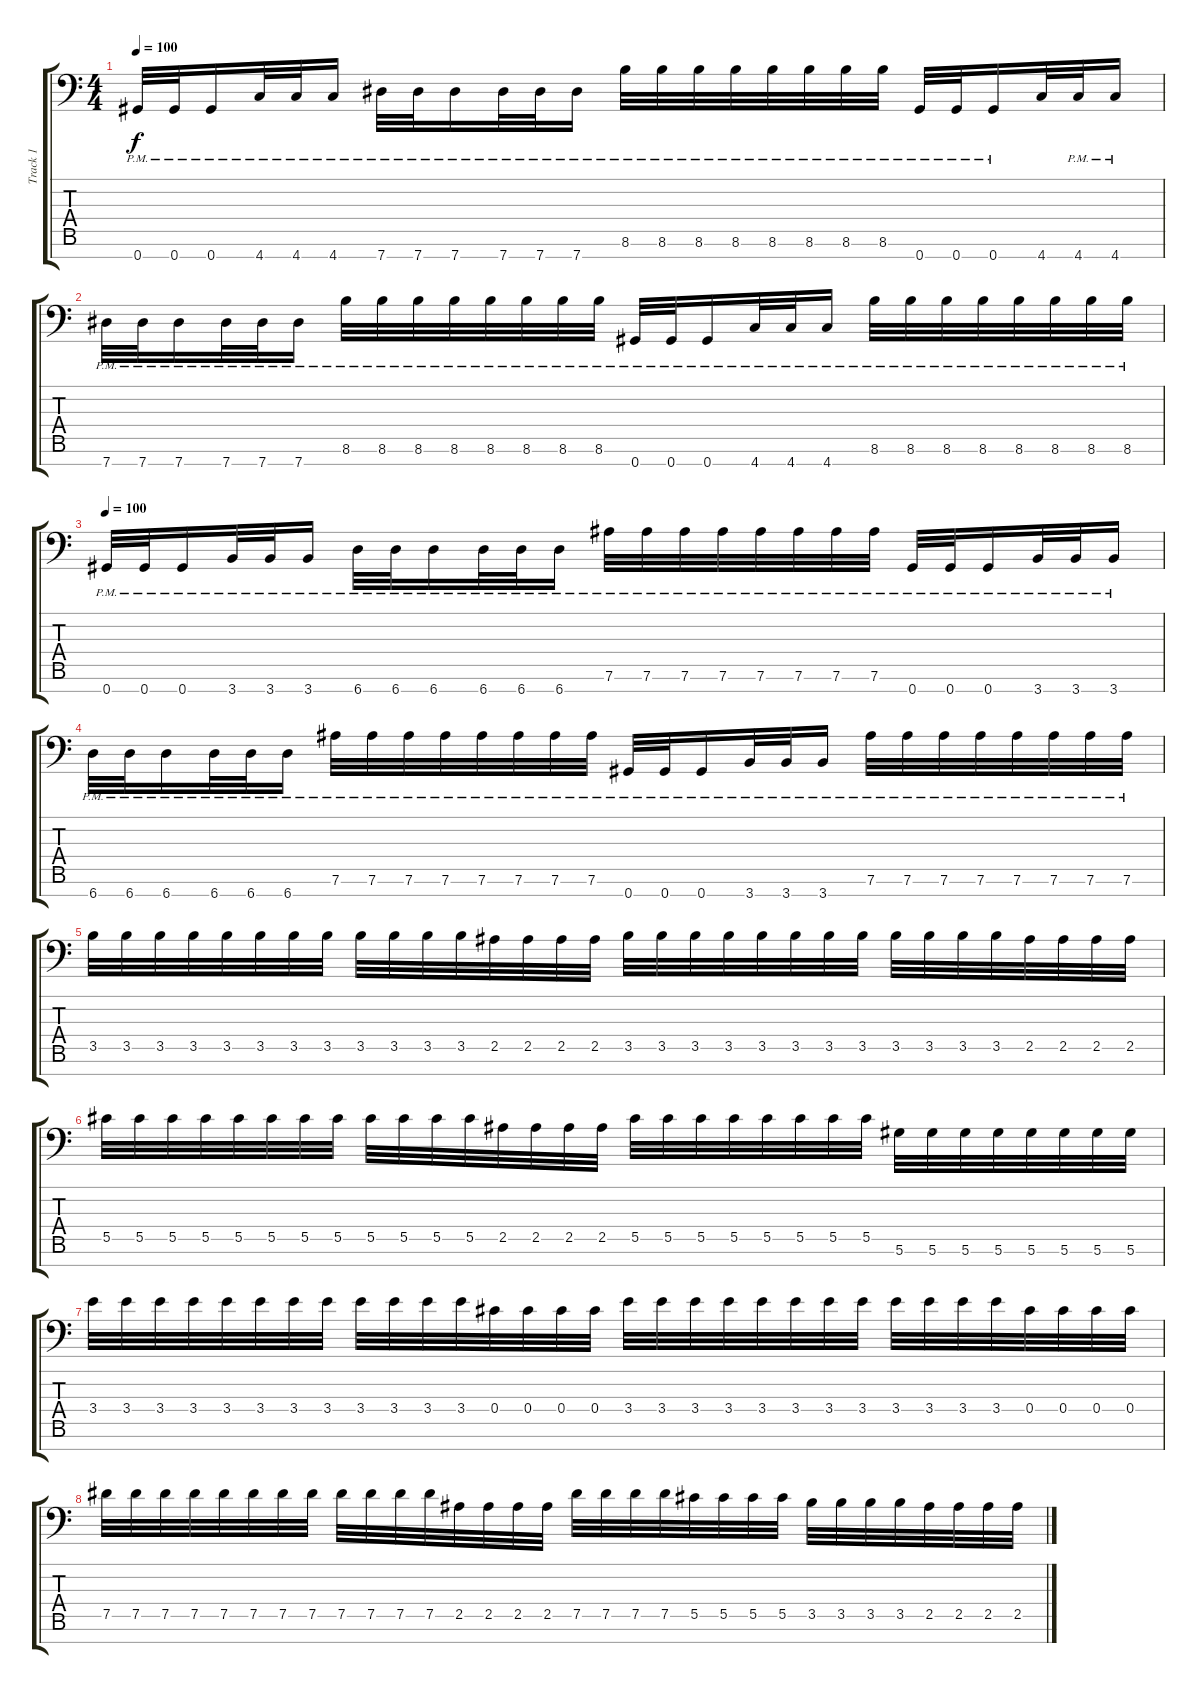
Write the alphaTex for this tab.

\track ("Track 1" "Track 1") {instrument distortionguitar}
\staff {score tabs}
\tuning (Eb4 Bb3 Gb3 Db3 Ab2 Eb2 Ab1) {hide}
\ts (4 4)
\tempo 100
\clef f4
\ks c
0.7{pm}.32{dy f} 0.7{pm}.32 0.7{pm}.16 4.7{pm}.32 4.7{pm}.32 4.7{pm}.16 7.7{pm}.32 7.7{pm}.32 7.7{pm}.16 7.7{pm}.32 7.7{pm}.32 7.7{pm}.16 8.6{pm}.32 8.6{pm}.32 8.6{pm}.32 8.6{pm}.32 8.6{pm}.32 8.6{pm}.32 8.6{pm}.32 8.6{pm}.32 0.7{pm}.32 0.7{pm}.32 0.7{pm}.16 4.7.32 4.7{pm}.32 4.7{pm}.16 |
7.7{pm}.32 7.7{pm}.32 7.7{pm}.16 7.7{pm}.32 7.7{pm}.32 7.7{pm}.16 8.6{pm}.32 8.6{pm}.32 8.6{pm}.32 8.6{pm}.32 8.6{pm}.32 8.6{pm}.32 8.6{pm}.32 8.6{pm}.32 0.7{pm}.32 0.7{pm}.32 0.7{pm}.16 4.7{pm}.32 4.7{pm}.32 4.7{pm}.16 8.6{pm}.32 8.6{pm}.32 8.6{pm}.32 8.6{pm}.32 8.6{pm}.32 8.6{pm}.32 8.6{pm}.32 8.6{pm}.32 |
\tempo 100
0.7{pm}.32 0.7{pm}.32 0.7{pm}.16 3.7{pm}.32 3.7{pm}.32 3.7{pm}.16 6.7{pm}.32 6.7{pm}.32 6.7{pm}.16 6.7{pm}.32 6.7{pm}.32 6.7{pm}.16 7.6{pm}.32 7.6{pm}.32 7.6{pm}.32 7.6{pm}.32 7.6{pm}.32 7.6{pm}.32 7.6{pm}.32 7.6{pm}.32 0.7{pm}.32 0.7{pm}.32 0.7{pm}.16 3.7{pm}.32 3.7{pm}.32 3.7{pm}.16 |
6.7{pm}.32 6.7{pm}.32 6.7{pm}.16 6.7{pm}.32 6.7{pm}.32 6.7{pm}.16 7.6{pm}.32 7.6{pm}.32 7.6{pm}.32 7.6{pm}.32 7.6{pm}.32 7.6{pm}.32 7.6{pm}.32 7.6{pm}.32 0.7{pm}.32 0.7{pm}.32 0.7{pm}.16 3.7{pm}.32 3.7{pm}.32 3.7{pm}.16 7.6{pm}.32 7.6{pm}.32 7.6{pm}.32 7.6{pm}.32 7.6{pm}.32 7.6{pm}.32 7.6{pm}.32 7.6{pm}.32 |
3.5.32 3.5.32 3.5.32 3.5.32 3.5.32 3.5.32 3.5.32 3.5.32 3.5.32 3.5.32 3.5.32 3.5.32 2.5.32 2.5.32 2.5.32 2.5.32 3.5.32 3.5.32 3.5.32 3.5.32 3.5.32 3.5.32 3.5.32 3.5.32 3.5.32 3.5.32 3.5.32 3.5.32 2.5.32 2.5.32 2.5.32 2.5.32 |
5.5.32 5.5.32 5.5.32 5.5.32 5.5.32 5.5.32 5.5.32 5.5.32 5.5.32 5.5.32 5.5.32 5.5.32 2.5.32 2.5.32 2.5.32 2.5.32 5.5.32 5.5.32 5.5.32 5.5.32 5.5.32 5.5.32 5.5.32 5.5.32 5.6.32 5.6.32 5.6.32 5.6.32 5.6.32 5.6.32 5.6.32 5.6.32 |
3.4.32 3.4.32 3.4.32 3.4.32 3.4.32 3.4.32 3.4.32 3.4.32 3.4.32 3.4.32 3.4.32 3.4.32 0.4.32 0.4.32 0.4.32 0.4.32 3.4.32 3.4.32 3.4.32 3.4.32 3.4.32 3.4.32 3.4.32 3.4.32 3.4.32 3.4.32 3.4.32 3.4.32 0.4.32 0.4.32 0.4.32 0.4.32 |
7.5.32 7.5.32 7.5.32 7.5.32 7.5.32 7.5.32 7.5.32 7.5.32 7.5.32 7.5.32 7.5.32 7.5.32 2.5.32 2.5.32 2.5.32 2.5.32 7.5.32 7.5.32 7.5.32 7.5.32 5.5.32 5.5.32 5.5.32 5.5.32 3.5.32 3.5.32 3.5.32 3.5.32 2.5.32 2.5.32 2.5.32 2.5.32
